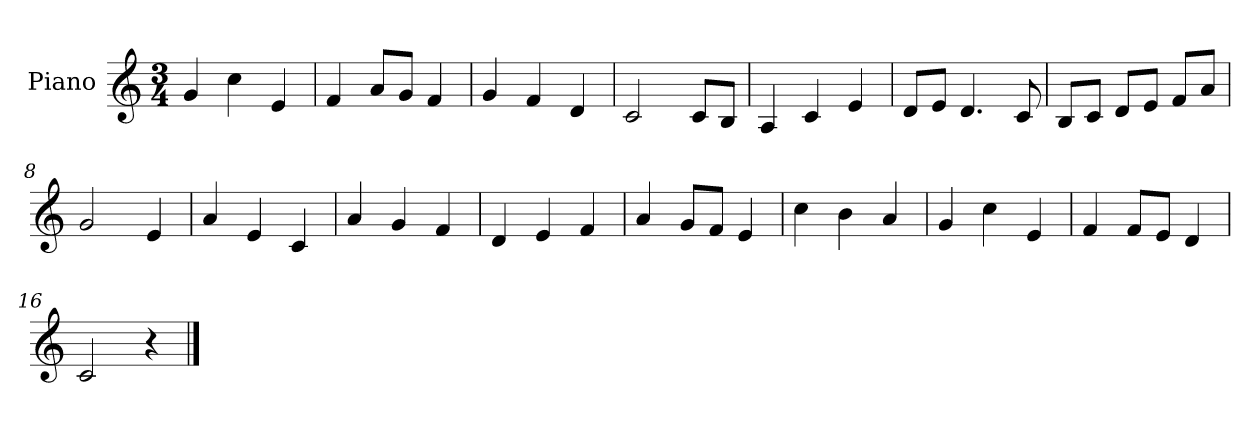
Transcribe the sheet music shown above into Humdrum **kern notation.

**kern
*part1
*staff1
*I"Piano
*I'Pno.
*clefG2
*k[]
*M3/4
*MM120
=1
4g/
4cc\
4e/
=2
4f/
8a/L
8g/J
4f/
=3
4g/
4f/
4d/
=4
2c/
8c/L
8B/J
=5
4A/
4c/
4e/
=6
8d/L
8e/J
4.d/
8c/
=7
8B/L
8c/J
8d/L
8e/J
8f/L
8a/J
=8
2g/
4e/
=9
4a/
4e/
4c/
=10
4a/
4g/
4f/
=11
4d/
4e/
4f/
!!LO:LB:g=z
=12
4a/
8g/L
8f/J
4e/
=13
4cc\
4b\
4a/
=14
4g/
4cc\
4e/
=15
4f/
8f/L
8e/J
4d/
=16
2c/
4r
==
*-
